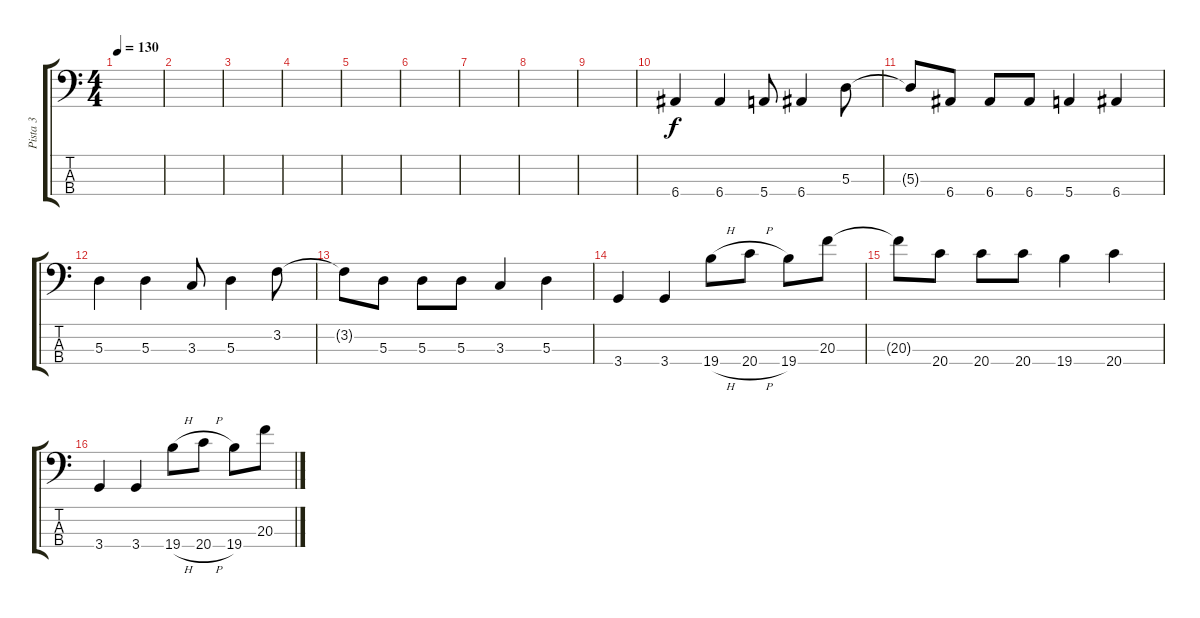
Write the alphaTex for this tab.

\track ("Pista 3" "Pista 3") {instrument electricbassfinger}
\staff {score tabs}
\tuning (G2 D2 A1 E1) {hide}
\ts (4 4)
\tempo 130
\clef f4
\ks c
|
|
|
|
|
|
|
|
|
6.4.4 6.4.4 5.4.8 6.4.4 5.3.8 |
5.3{t}.8 6.4.8 6.4.8 6.4.8 5.4.4 6.4.4 |
5.3.4 5.3.4 3.3.8 5.3.4 3.2.8 |
3.2{t}.8 5.3.8 5.3.8 5.3.8 3.3.4 5.3.4 |
3.4.4 3.4.4 19.4{h}.8 20.4{h}.8 19.4.8 20.3.8 |
20.3{t}.8 20.4.8 20.4.8 20.4.8 19.4.4 20.4.4 |
3.4.4 3.4.4 19.4{h}.8 20.4{h}.8 19.4.8 20.3.8
